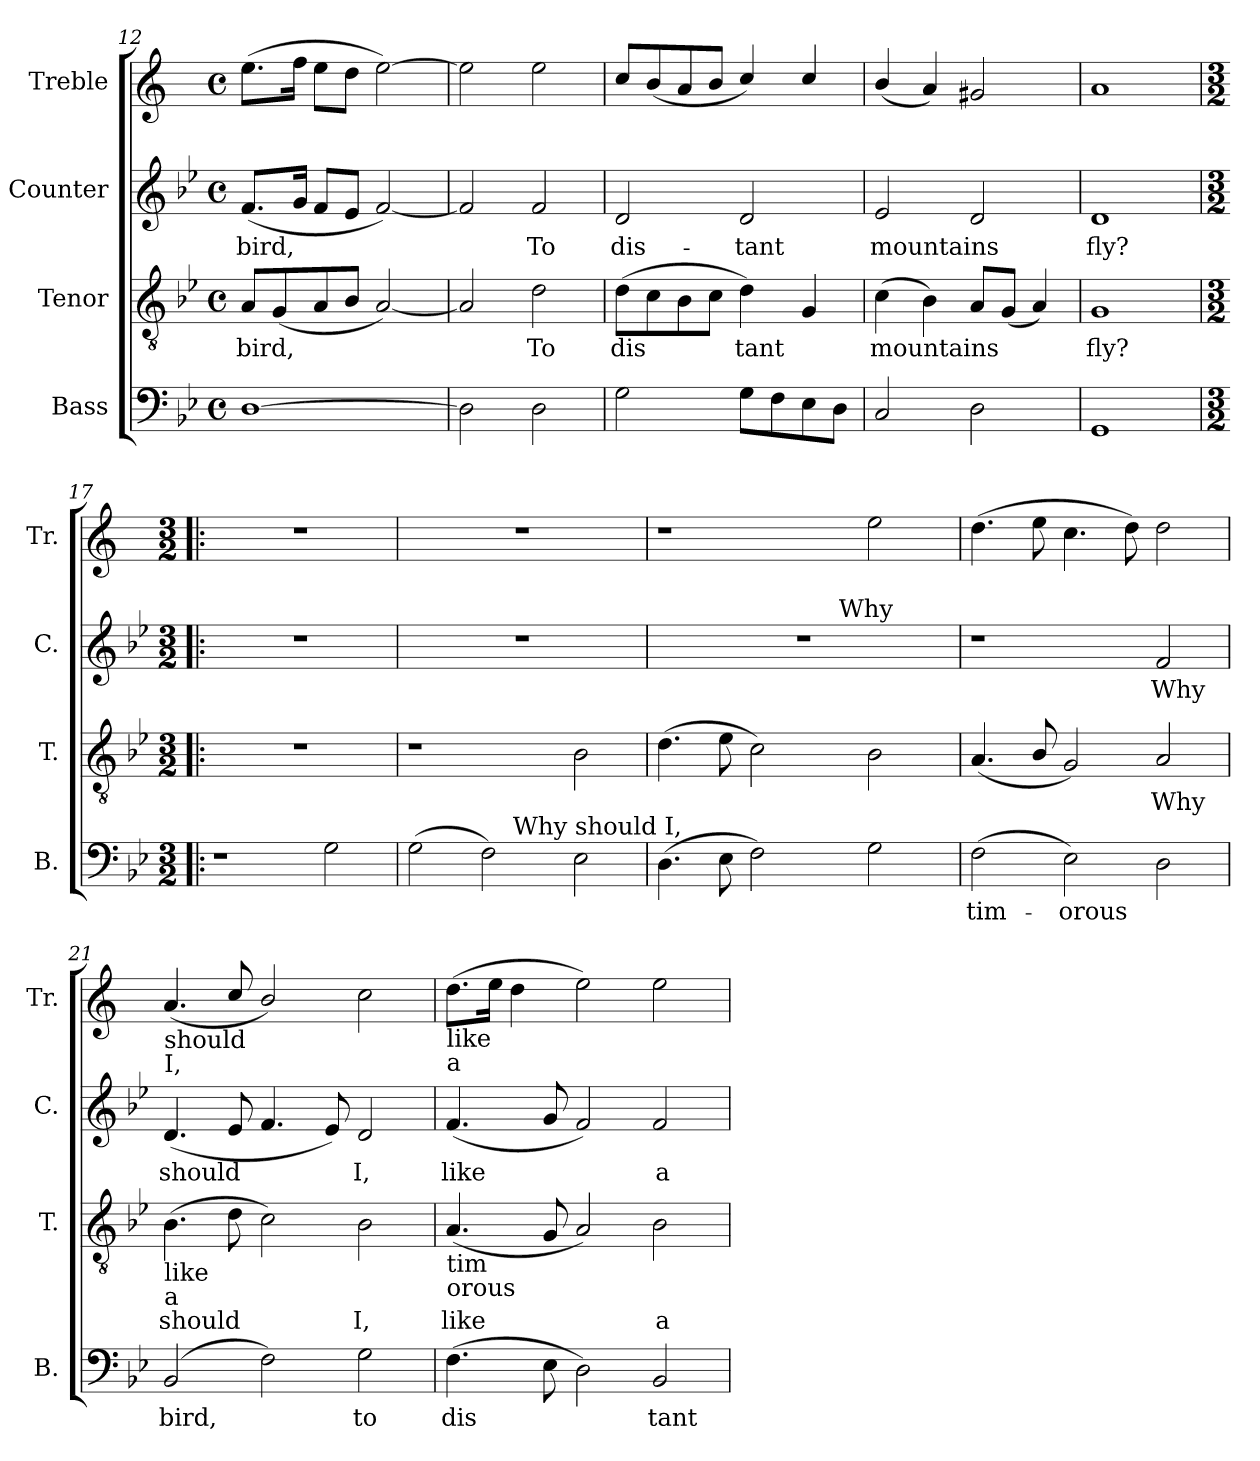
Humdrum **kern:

**kern	**text	**kern	**text	**kern	**text	**kern
*part4	*part4	*part3	*part3	*part2	*part2	*part1
*staff4	*staff4	*staff3	*staff3	*staff2	*staff2	*staff1
*I"Bass	*	*I"Tenor	*	*I"Counter	*	*I"Treble
*I'B.	*	*I'T.	*	*I'C.	*	*I'Tr.
*clefF4	*	*clefGv2	*	*clefG2	*	*clefG2
*	*	*	*	*	*	*ITrd1c2
*k[b-e-]	*	*k[b-e-]	*	*k[b-e-]	*	*k[b-e-]
*B-:	*	*B-:	*	*B-:	*	*B-:
*M4/4	*	*M4/4	*	*M4/4	*	*M4/4
*met(c)	*	*met(c)	*	*met(c)	*	*met(c)
=12	=12	=12	=12	=12	=12	=12
!	!LO:LY:b:cj	!	!LO:LY:b:cj	!	!LO:LY:b:cj	!
[>1D	.	8A/L	bird,	(<8.f/L	bird,	(>8.dd\L
!	!	!	!LO:LY:b:cj	!	!	!
.	.	(<8G/	.	.	.	.
!	!	!	!	!	!LO:LY:b:cj	!
.	.	.	.	16g/J	.	16ee-\J
!	!	!	!LO:LY:b:cj	!	!LO:LY:b:cj	!
.	.	8A/	.	8f/L	.	8dd\L
!	!	!	!LO:LY:b:cj	!	!LO:LY:b:cj	!
.	.	8B-/J	.	8e-/J	.	8cc\J
!	!	!	!LO:LY:b:cj	!	!LO:LY:b:cj	!
.	.	[<2A/)	.	[<2f/)	.	[>2dd\)
=13	=13	=13	=13	=13	=13	=13
!	!LO:LY:b:cj	!	!LO:LY:b:cj	!	!LO:LY:b:cj	!
2D\]	.	2A/]	.	2f/]	.	2dd\]
!	!LO:LY:b:cj	!	!LO:LY:b:cj	!	!LO:LY:b:cj	!
2D\	.	2d\	To	2f/	To	2dd\
=14	=14	=14	=14	=14	=14	=14
!	!LO:LY:b:cj	!	!LO:LY:b:cj	!	!LO:LY:b:cj	!
2G\	.	(>8d\L	dis-	2d/	dis-	8b-/L
!	!	!	!LO:LY:b:cj	!	!	!
.	.	8c\	--	.	.	(<8a/
!	!	!	!LO:LY:b:cj	!	!	!
.	.	8B-\	--	.	.	8g/
!	!	!	!LO:LY:b:cj	!	!	!
.	.	8c\J	--	.	.	8a/J
!	!LO:LY:b:cj	!	!LO:LY:b:cj	!	!LO:LY:b:cj	!
8G\L	.	4d\)	-tant	2d/	-tant	4b-/)
!	!LO:LY:b:cj	!	!	!	!	!
8F\	.	.	.	.	.	.
!	!LO:LY:b:cj	!	!LO:LY:b:cj	!	!	!
8E-\	.	4G/	.	.	.	4b-/
!	!LO:LY:b:cj	!	!	!	!	!
8D\J	.	.	.	.	.	.
=15	=15	=15	=15	=15	=15	=15
!	!LO:LY:b:cj	!	!LO:LY:b:cj	!	!LO:LY:b:cj	!
2C/	.	(>4c\	mountains	2e-/	mountains	(<4a>/
!	!	!	!LO:LY:b:cj	!	!	!
.	.	4B-\)	.	.	.	4g/)
!	!LO:LY:b:cj	!	!LO:LY:b:cj	!	!LO:LY:b:cj	!
2D\	.	8A/L	.	2d/	.	2f#X/
!	!	!	!LO:LY:b:cj	!	!	!
.	.	(<8G/J	.	.	.	.
!	!	!	!LO:LY:b:cj	!	!	!
.	.	4A/)	.	.	.	.
=16	=16	=16	=16	=16	=16	=16
!	!LO:LY:b:cj	!	!LO:LY:b:cj	!	!LO:LY:b:cj	!
1GG	.	1G	fly?	1d	fly?	1g
=17!|:	=17!|:	=17!|:	=17!|:	=17!|:	=17!|:	=17!|:
*M3/2	*	*M3/2	*	*M3/2	*	*M3/2
1r	.	1.r	.	1.r	.	1.r
!	!LO:LY:b:cj	!	!	!	!	!
2G\	.	.	.	.	.	.
=18	=18	=18	=18	=18	=18	=18
!	!LO:LY:b:cj	!	!	!	!	!
*^	*	*	*	*	*	*
(>2G\	2ryy	.	1r	.	1.r	.	1.r
!	!	!LO:LY:b:cj	!	!	!	!	!
2F\)	8ryy	.	.	.	.	.	.
!	!LO:TX:a:t=Why should I,	!	!	!	!	!	!
.	2..ryy	.	.	.	.	.	.
!	!	!LO:LY:b:cj	!	!LO:LY:b:cj	!	!	!
2E-\	.	.	2B-\	.	.	.	.
=19	=19	=19	=19	=19	=19	=19	=19
!	!	!LO:LY:b:cj	!	!LO:LY:b:cj	!	!	!
*v	*v	*	*	*	*^	*	*
(>4.D\	.	(>4.d\	.	1.r	2ryy	.	1r
!	!LO:LY:b:cj	!	!LO:LY:b:cj	!	!	!	!
8E-\	.	8e-\	.	.	.	.	.
!	!LO:LY:b:cj	!	!LO:LY:b:cj	!	!	!	!
2F\)	.	2c\)	.	.	4ryy	.	.
.	.	.	.	.	8ryy	.	.
.	.	.	.	.	64ryy	.	.
!	!	!	!	!	!LO:TX:a:t=Why	!	!
.	.	.	.	.	2ryy	.	.
!	!LO:LY:b:cj	!	!LO:LY:b:cj	!	!	!	!
2G\	.	2B-\	.	.	.	.	2dd\
.	.	.	.	.	16..ryy	.	.
!!LO:PB:g=z
=20	=20	=20	=20	=20	=20	=20	=20
!	!LO:LY:b:cj	!	!LO:LY:b:cj	!	!	!	!
*	*	*	*	*v	*v	*	*
(>2F\	tim-	(<4.A/	.	1r	.	(>4.cc\
!	!	!	!LO:LY:b:cj	!	!	!
.	.	8B-/	.	.	.	8dd\
!	!LO:LY:b:cj	!	!LO:LY:b:cj	!	!	!
2E-\)	-orous	2G/)	.	.	.	4.b-\
.	.	.	.	.	.	8cc\)
!	!LO:LY:b:cj	!	!LO:LY:b:cj	!	!LO:LY:b:cj	!
2D\	.	2A/	Why	2f/	Why	2cc\
=21	=21	=21	=21	=21	=21	=21
!	!	!	!	!	!	!LO:TX:b:t=should
!	!	!	!	!	!	!LO:TX:b:t=I,
!	!	!LO:TX:b:t=like	!	!	!	!
!	!	!LO:TX:b:t=a	!	!	!	!
!	!LO:LY:b:cj	!	!LO:LY:b:cj	!	!LO:LY:b:cj	!
(>2BB-/	bird,	(>4.B-\	should	(<4.d/	should	(<4.g/
!	!	!	!LO:LY:b:cj	!	!LO:LY:b:cj	!
.	.	8d\	.	8e-/	.	8b-/
!	!LO:LY:b:cj	!	!LO:LY:b:cj	!	!LO:LY:b:cj	!
2F\)	.	2c\)	.	4.f/	.	2a/)
!	!	!	!	!	!LO:LY:b:cj	!
.	.	.	.	8e-/)	.	.
!	!LO:LY:b:cj	!	!LO:LY:b:cj	!	!LO:LY:b:cj	!
2G\	to	2B-\	I,	2d/	I,	2b-\
=22	=22	=22	=22	=22	=22	=22
!	!	!	!	!	!	!LO:TX:b:t=like
!	!	!	!	!	!	!LO:TX:b:t=a
!	!	!LO:TX:b:t=tim	!	!	!	!
!	!	!LO:TX:b:t=orous	!	!	!	!
!	!LO:LY:b:cj	!	!LO:LY:b:cj	!	!LO:LY:b:cj	!
(>4.F\	dis-	(<4.A/	like	(<4.f/	like	(>8.cc\L
.	.	.	.	.	.	16dd\J
.	.	.	.	.	.	4cc\
!	!LO:LY:b:cj	!	!LO:LY:b:cj	!	!LO:LY:b:cj	!
8E-\	--	8G/	.	8g/	.	.
!	!LO:LY:b:cj	!	!LO:LY:b:cj	!	!LO:LY:b:cj	!
2D\)	--	2A/)	.	2f/)	.	2dd\)
!	!LO:LY:b:cj	!	!LO:LY:b:cj	!	!LO:LY:b:cj	!
2BB-/	-tant	2B-\	a	2f/	a	2dd\
=	=	=	=	=	=	=
*-	*-	*-	*-	*-	*-	*-
